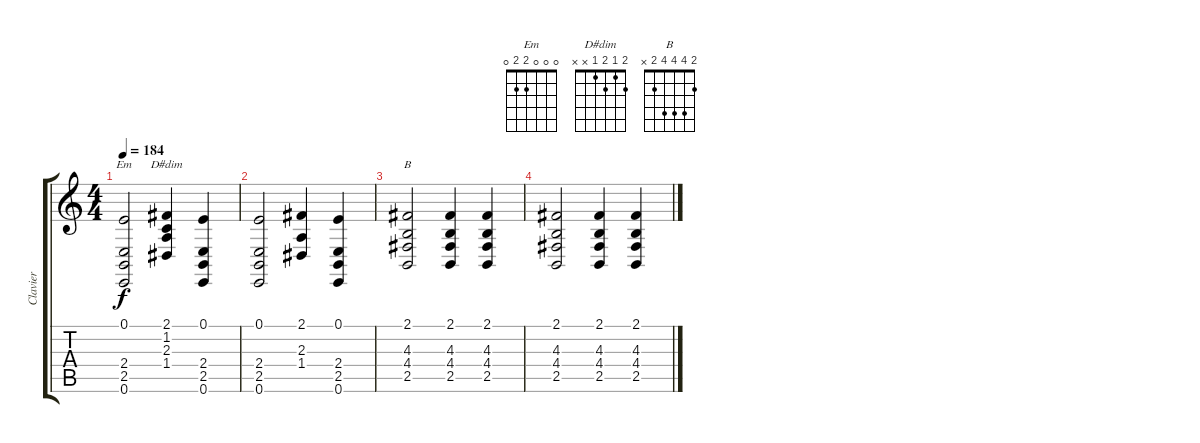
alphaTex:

\track ("Clavier" "Clavier") {instrument orchestrahit}
\staff {score tabs}
\tuning (E4 B3 G3 D3 A2 E2) {hide}
\chord ("Em" 0 0 0 2 2 0)
\chord ("D#dim" 2 1 2 1 x x)
\chord ("B" 2 4 4 4 2 x)
\ts (4 4)
\tempo 184
\clef g2
\ks c
(0.1 2.4 2.5 0.6).2{ch "Em" dy f instrument orchestrahit} (2.1 1.2 2.3 1.4).4{ch "D#dim"} (0.1 2.4 2.5 0.6).4 |
(0.1 2.4 2.5 0.6).2 (2.1 2.3 1.4).4 (0.1 2.4 2.5 0.6).4 |
(2.1 4.3 4.4 2.5).2{ch "B"} (2.1 4.3 4.4 2.5).4 (2.1 4.3 4.4 2.5).4 |
(2.1 4.3 4.4 2.5).2 (2.1 4.3 4.4 2.5).4 (2.1 4.3 4.4 2.5).4
